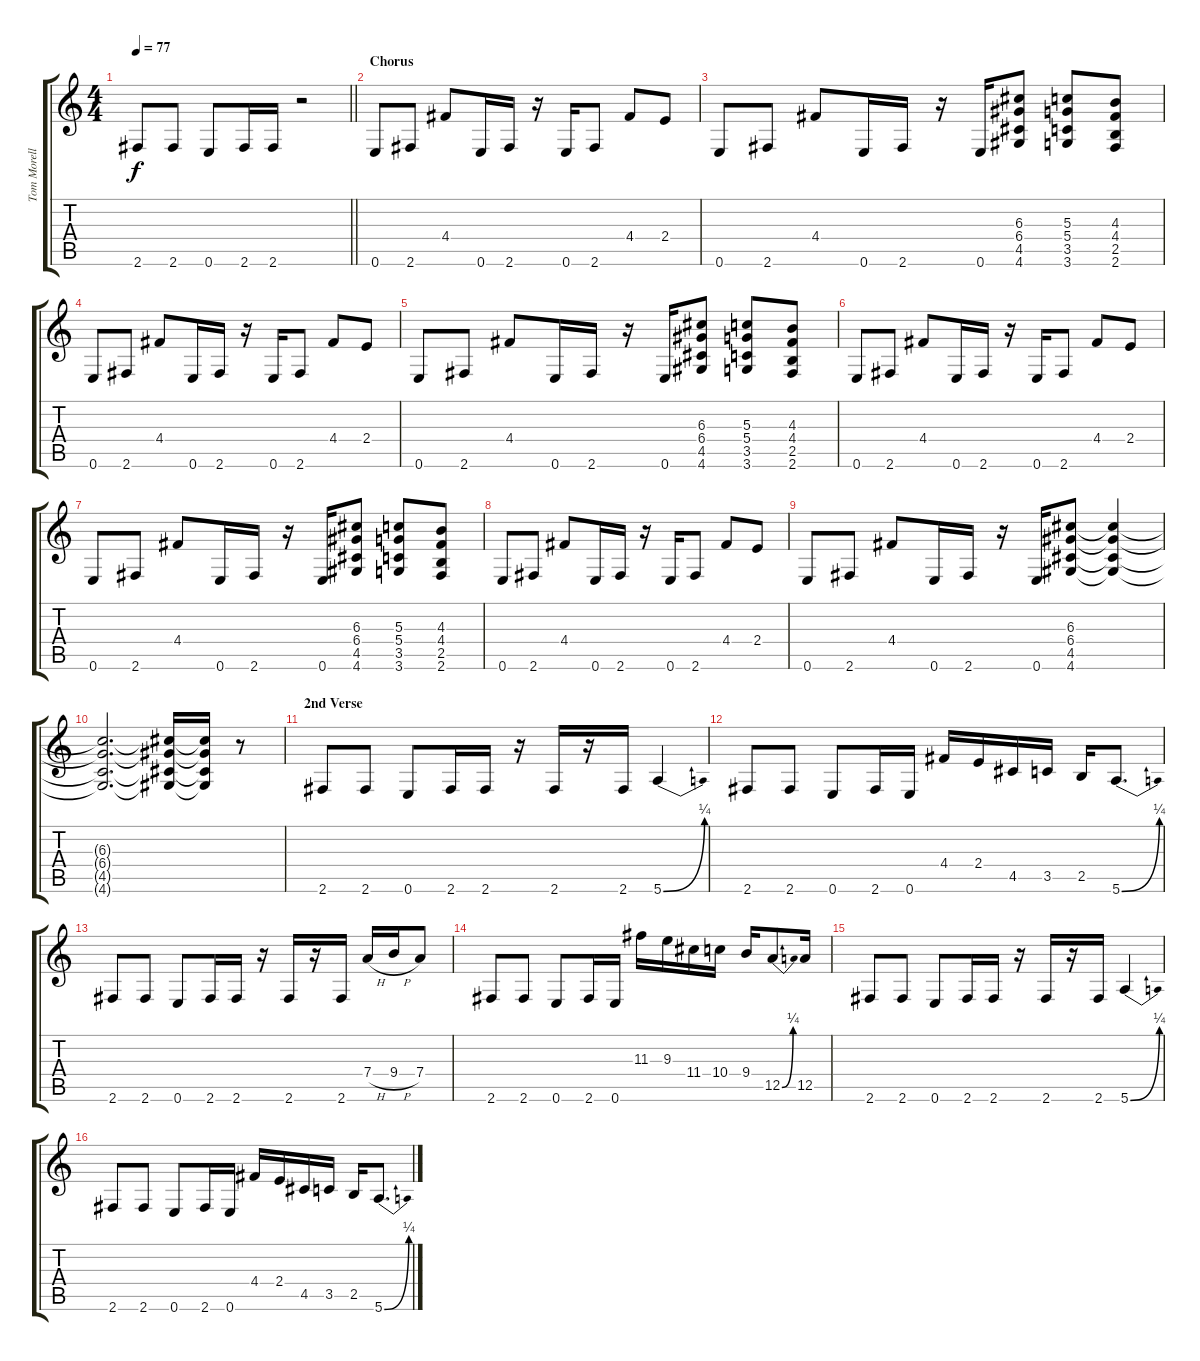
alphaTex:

\track ("Tom Morello / Guitar Backup" "Tom Morell") {instrument overdrivenguitar}
\staff {score tabs}
\tuning (E4 B3 G3 D3 A2 E2) {hide}
\ts (4 4)
\tempo 77
\clef g2
\barLineRight lightlight
\ks c
2.6.8{dy f} 2.6.8 0.6.8 2.6.16 2.6.16 r.2 |
\section ("" "Chorus")
0.6.8 2.6.8 4.4.8 0.6.16 2.6.16 r.16 0.6.16 2.6.8 4.4.8 2.4.8 |
0.6.8 2.6.8 4.4.8 0.6.16 2.6.16 r.16 0.6.16 (6.3 6.4 4.5 4.6).8 (5.3 5.4 3.5 3.6).8 (4.3 4.4 2.5 2.6).8 |
0.6.8 2.6.8 4.4.8 0.6.16 2.6.16 r.16 0.6.16 2.6.8 4.4.8 2.4.8 |
0.6.8 2.6.8 4.4.8 0.6.16 2.6.16 r.16 0.6.16 (6.3 6.4 4.5 4.6).8 (5.3 5.4 3.5 3.6).8 (4.3 4.4 2.5 2.6).8 |
0.6.8 2.6.8 4.4.8 0.6.16 2.6.16 r.16 0.6.16 2.6.8 4.4.8 2.4.8 |
0.6.8 2.6.8 4.4.8 0.6.16 2.6.16 r.16 0.6.16 (6.3 6.4 4.5 4.6).8 (5.3 5.4 3.5 3.6).8 (4.3 4.4 2.5 2.6).8 |
0.6.8 2.6.8 4.4.8 0.6.16 2.6.16 r.16 0.6.16 2.6.8 4.4.8 2.4.8 |
0.6.8 2.6.8 4.4.8 0.6.16 2.6.16 r.16 0.6.16 (6.3 6.4 4.5 4.6).8 (6.3{t} 6.4{t} 4.5{t} 4.6{t}).4 |
(6.3{t} 6.4{t} 4.5{t} 4.6{t}).2{d} (6.3{t} 6.4{t} 4.5{t} 4.6{t}).16 (6.3{t} 6.4{t} 4.5{t} 4.6{t}).16 r.8 |
\section ("" "2nd Verse")
2.6.8 2.6.8 0.6.8 2.6.16 2.6.16 r.16 2.6.16 r.16 2.6.16 5.6{be (bend 0 0 60 1)}.4 |
2.6.8 2.6.8 0.6.8 2.6.16 0.6.16 4.4.16 2.4.16 4.5.16 3.5.16 2.5.16 5.6{be (bend 0 0 60 1)}.8{d} |
2.6.8 2.6.8 0.6.8 2.6.16 2.6.16 r.16 2.6.16 r.16 2.6.16 7.4{h}.16 9.4{h}.16 7.4.8 |
2.6.8 2.6.8 0.6.8 2.6.16 0.6.16 11.3.16 9.3.16 11.4.16 10.4.16 9.4.16 12.5{be (bend 0 0 60 1)}.8 12.5.16 |
2.6.8 2.6.8 0.6.8 2.6.16 2.6.16 r.16 2.6.16 r.16 2.6.16 5.6{be (bend 0 0 60 1)}.4 |
2.6.8 2.6.8 0.6.8 2.6.16 0.6.16 4.4.16 2.4.16 4.5.16 3.5.16 2.5.16 5.6{be (bend 0 0 60 1)}.8{d}
